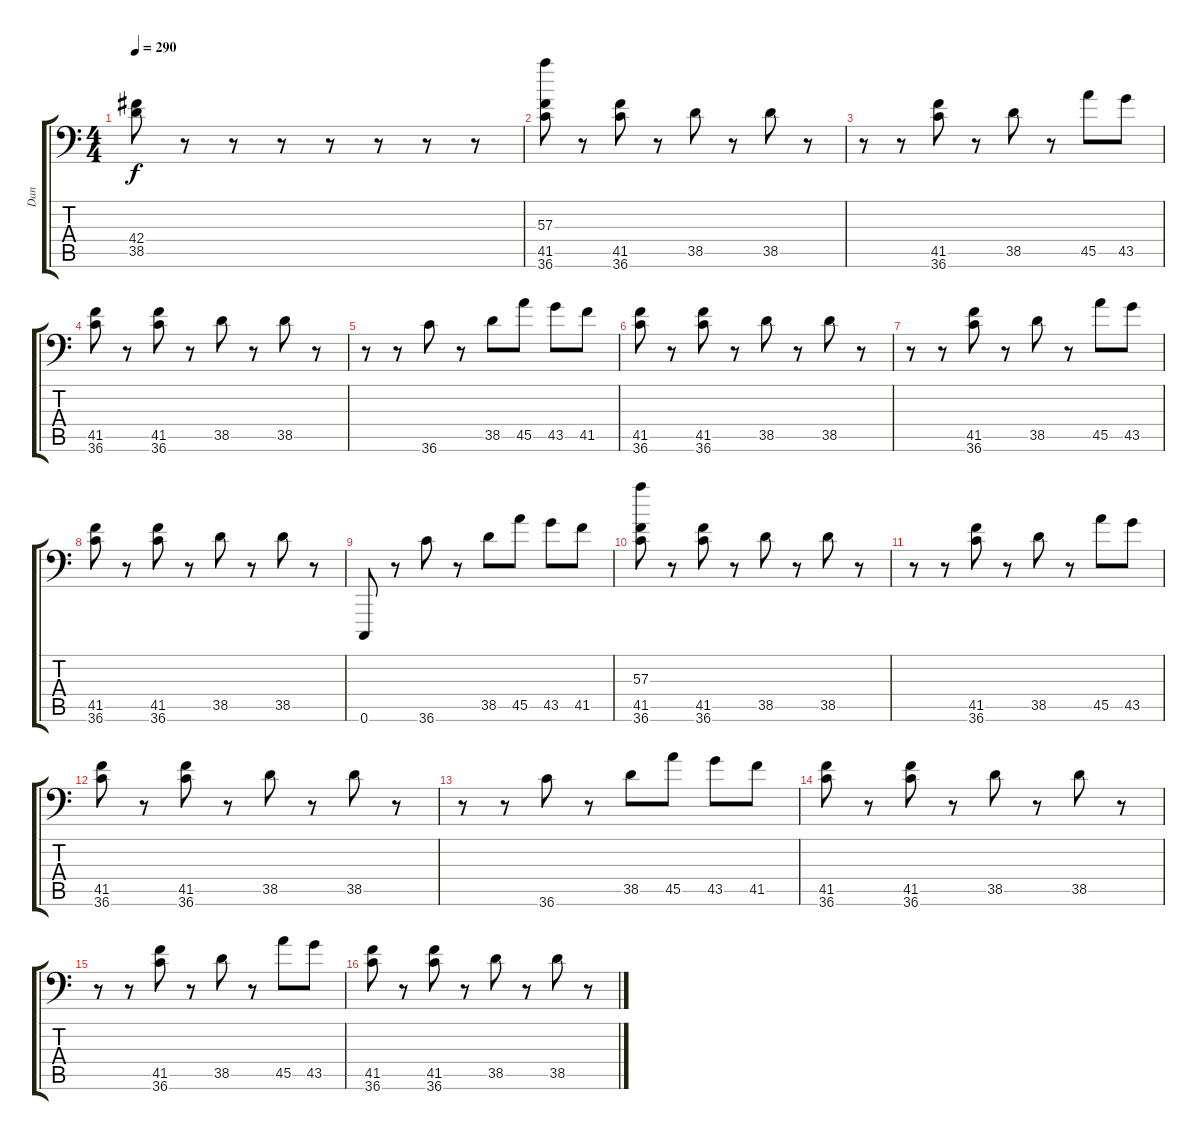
\track ("Dan" "Dan") {instrument acousticgrandpiano}
\staff {score tabs}
\tuning (C-1 C-1 C-1 C-1 C-1 C-1) {hide}
\ts (4 4)
\tempo 290
\clef f4
\ks c
(42.4 38.5).8{dy f} r.8 r.8 r.8 r.8 r.8 r.8 r.8 |
(57.3 41.5 36.6).8 r.8 (41.5 36.6).8 r.8 38.5.8 r.8 38.5.8 r.8 |
r.8 r.8 (41.5 36.6).8 r.8 38.5.8 r.8 45.5.8 43.5.8 |
(41.5 36.6).8 r.8 (41.5 36.6).8 r.8 38.5.8 r.8 38.5.8 r.8 |
r.8 r.8 36.6.8 r.8 38.5.8 45.5.8 43.5.8 41.5.8 |
(41.5 36.6).8 r.8 (41.5 36.6).8 r.8 38.5.8 r.8 38.5.8 r.8 |
r.8 r.8 (41.5 36.6).8 r.8 38.5.8 r.8 45.5.8 43.5.8 |
(41.5 36.6).8 r.8 (41.5 36.6).8 r.8 38.5.8 r.8 38.5.8 r.8 |
0.6.8 r.8 36.6.8 r.8 38.5.8 45.5.8 43.5.8 41.5.8 |
(57.3 41.5 36.6).8 r.8 (41.5 36.6).8 r.8 38.5.8 r.8 38.5.8 r.8 |
r.8 r.8 (41.5 36.6).8 r.8 38.5.8 r.8 45.5.8 43.5.8 |
(41.5 36.6).8 r.8 (41.5 36.6).8 r.8 38.5.8 r.8 38.5.8 r.8 |
r.8 r.8 36.6.8 r.8 38.5.8 45.5.8 43.5.8 41.5.8 |
(41.5 36.6).8 r.8 (41.5 36.6).8 r.8 38.5.8 r.8 38.5.8 r.8 |
r.8 r.8 (41.5 36.6).8 r.8 38.5.8 r.8 45.5.8 43.5.8 |
(41.5 36.6).8 r.8 (41.5 36.6).8 r.8 38.5.8 r.8 38.5.8 r.8
